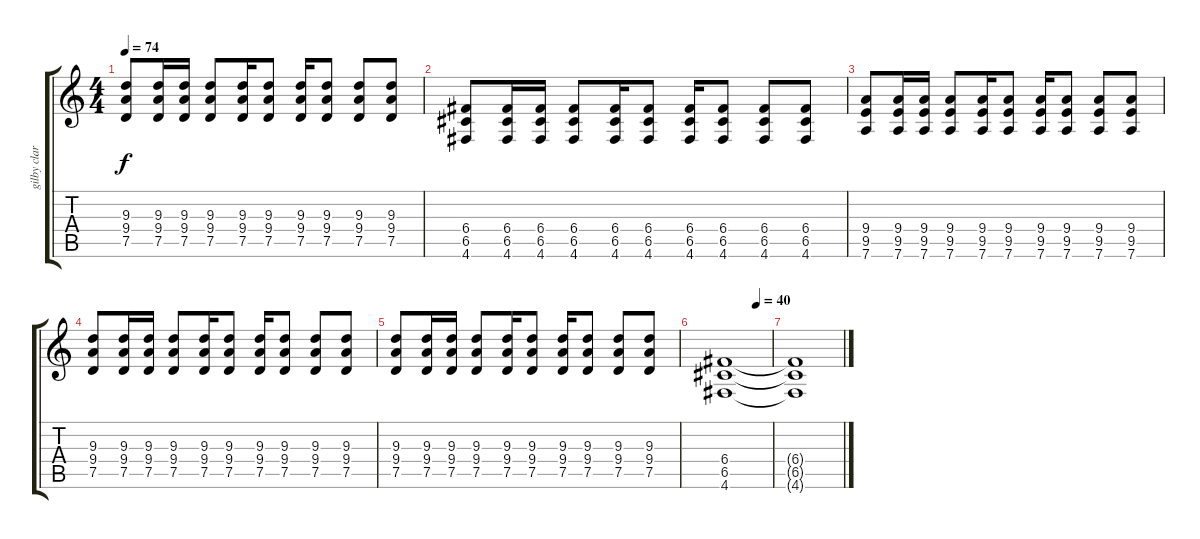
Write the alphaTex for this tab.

\track ("gilby clarke - distortion" "gilby clar") {instrument distortionguitar}
\staff {score tabs}
\tuning (D4 A3 F3 C3 G2 D2) {hide}
\ts (4 4)
\tempo 74
\clef g2
\ks c
(9.3 9.4 7.5).8{dy f} (9.3 9.4 7.5).16 (9.3 9.4 7.5).16 (9.3 9.4 7.5).8 (9.3 9.4 7.5).16 (9.3 9.4 7.5).8 (9.3 9.4 7.5).16 (9.3 9.4 7.5).8 (9.3 9.4 7.5).8 (9.3 9.4 7.5).8 |
(6.4 6.5 4.6).8 (6.4 6.5 4.6).16 (6.4 6.5 4.6).16 (6.4 6.5 4.6).8 (6.4 6.5 4.6).16 (6.4 6.5 4.6).8 (6.4 6.5 4.6).16 (6.4 6.5 4.6).8 (6.4 6.5 4.6).8 (6.4 6.5 4.6).8 |
(9.4 9.5 7.6).8 (9.4 9.5 7.6).16 (9.4 9.5 7.6).16 (9.4 9.5 7.6).8 (9.4 9.5 7.6).16 (9.4 9.5 7.6).8 (9.4 9.5 7.6).16 (9.4 9.5 7.6).8 (9.4 9.5 7.6).8 (9.4 9.5 7.6).8 |
(9.3 9.4 7.5).8 (9.3 9.4 7.5).16 (9.3 9.4 7.5).16 (9.3 9.4 7.5).8 (9.3 9.4 7.5).16 (9.3 9.4 7.5).8 (9.3 9.4 7.5).16 (9.3 9.4 7.5).8 (9.3 9.4 7.5).8 (9.3 9.4 7.5).8 |
(9.3 9.4 7.5).8 (9.3 9.4 7.5).16 (9.3 9.4 7.5).16 (9.3 9.4 7.5).8 (9.3 9.4 7.5).16 (9.3 9.4 7.5).8 (9.3 9.4 7.5).16 (9.3 9.4 7.5).8 (9.3 9.4 7.5).8 (9.3 9.4 7.5).8 |
\tempo (40 0.6875)
(6.4 6.5 4.6).1 |
(6.4{t} 6.5{t} 4.6{t}).1
